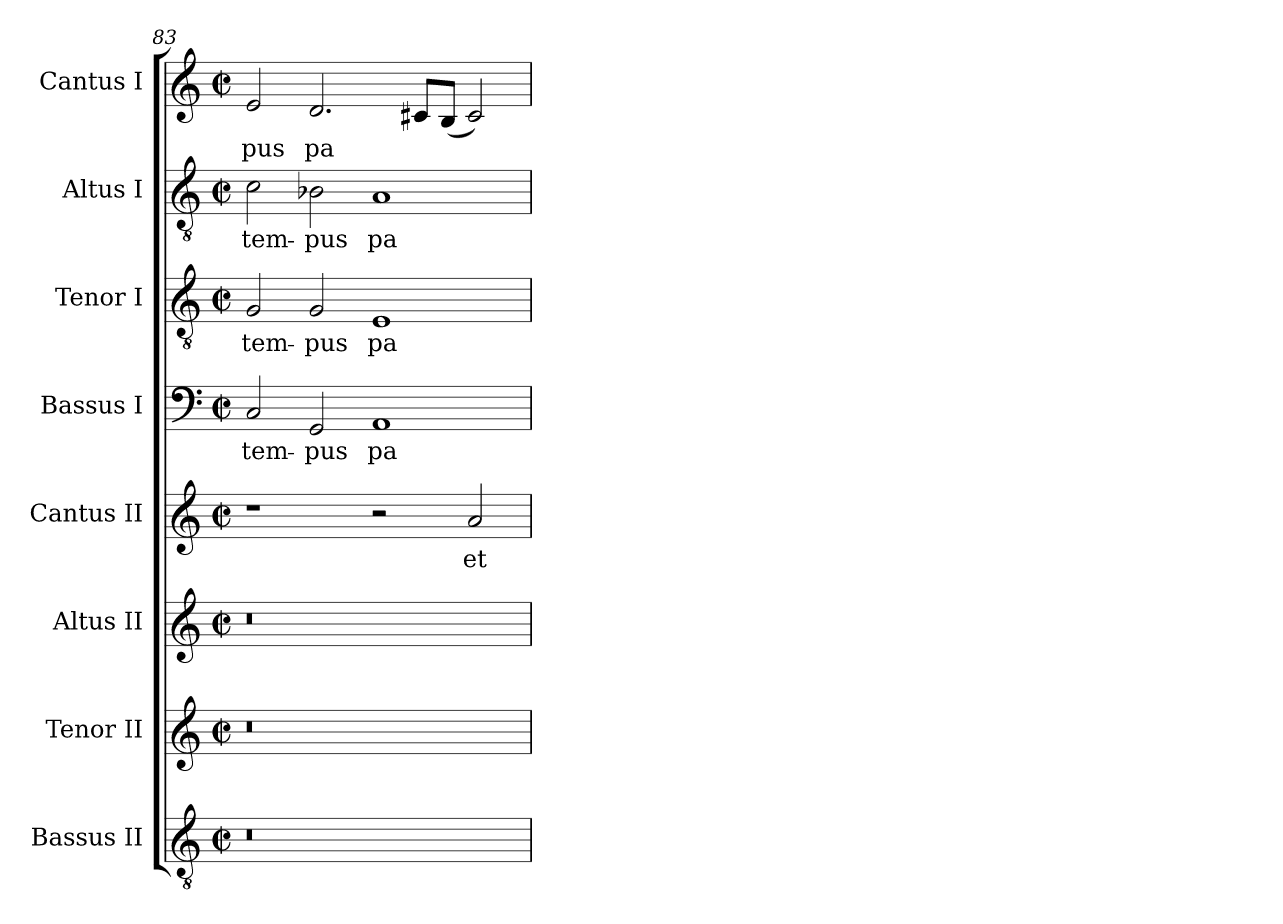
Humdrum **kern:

**kern	**kern	**kern	**kern	**text	**kern	**text	**kern	**text	**kern	**text	**kern	**text
*part8	*part7	*part6	*part5	*part5	*part4	*part4	*part3	*part3	*part2	*part2	*part1	*part1
*staff8	*staff7	*staff6	*staff5	*staff5	*staff4	*staff4	*staff3	*staff3	*staff2	*staff2	*staff1	*staff1
*I"Bassus II	*I"Tenor II	*I"Altus II	*I"Cantus II	*	*I"Bassus I	*	*I"Tenor I	*	*I"Altus I	*	*I"Cantus I	*
*clefGv2	*clefG2	*clefG2	*clefG2	*	*clefF4	*	*clefGv2	*	*clefGv2	*	*clefG2	*
*	*	*	*k[]	*	*	*	*	*	*	*	*	*
*	*	*	*C:	*	*	*	*	*	*	*	*	*
*M2/2	*M2/2	*M2/2	*M2/2	*	*M2/2	*	*M2/2	*	*M2/2	*	*M2/2	*
*met(c|)	*met(c|)	*met(c|)	*met(c|)	*	*met(c|)	*	*met(c|)	*	*met(c|)	*	*met(c|)	*
=83	=83	=83	=83	=83	=83	=83	=83	=83	=83	=83	=83	=83
!	!	!	!	!	!	!LO:LY:b:cj	!	!LO:LY:b:cj	!	!LO:LY:b:cj	!	!LO:LY:b:cj
0r	0r	0r	1r	.	2C/	tem-	2G/	tem-	2c\	tem-	2e/	pus
!	!	!	!	!	!	!LO:LY:b:cj	!	!LO:LY:b:cj	!	!LO:LY:b:cj	!	!LO:LY:b:cj
.	.	.	.	.	2GG/	-pus	2G/	-pus	2B-X\	-pus	2.d/	pa
!	!	!	!	!	!	!LO:LY:b:cj	!	!LO:LY:b:cj	!	!LO:LY:b:cj	!	!
.	.	.	2r	.	1AA	pa-	1E	pa-	1A	pa-	.	.
.	.	.	.	.	.	.	.	.	.	.	8c#/L	.
.	.	.	.	.	.	.	.	.	.	.	(>8B/J	.
!	!	!	!	!LO:LY:b:cj	!	!	!	!	!	!	!	!
.	.	.	2a/	et	.	.	.	.	.	.	2c#/)	.
=	=	=	=	=	=	=	=	=	=	=	=	=
*-	*-	*-	*-	*-	*-	*-	*-	*-	*-	*-	*-	*-
